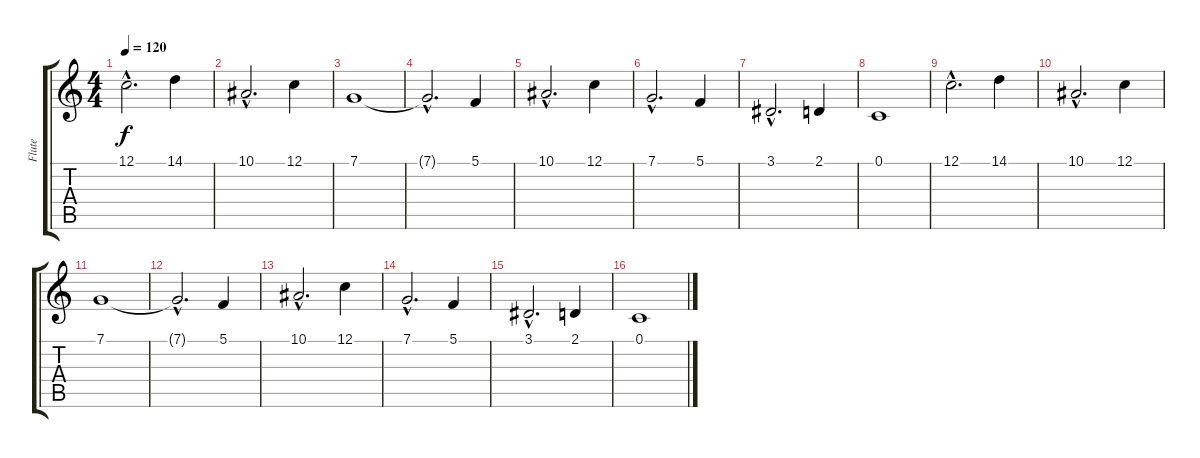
\track ("Flute" "Flute") {instrument panflute}
\staff {score tabs}
\tuning (C4 G3 Eb3 Bb2 F2 C2) {hide}
\ts (4 4)
\tempo 120
\clef g2
\ks c
12.1{hac}.2{d dy f instrument panflute} 14.1.4 |
10.1{hac}.2{d} 12.1.4 |
7.1.1 |
7.1{hac t}.2{d} 5.1.4 |
10.1{hac}.2{d} 12.1.4 |
7.1{hac}.2{d} 5.1.4 |
3.1{hac}.2{d} 2.1.4 |
0.1.1 |
12.1{hac}.2{d} 14.1.4 |
10.1{hac}.2{d} 12.1.4 |
7.1.1 |
7.1{hac t}.2{d} 5.1.4 |
10.1{hac}.2{d} 12.1.4 |
7.1{hac}.2{d} 5.1.4 |
3.1{hac}.2{d} 2.1.4 |
0.1.1
